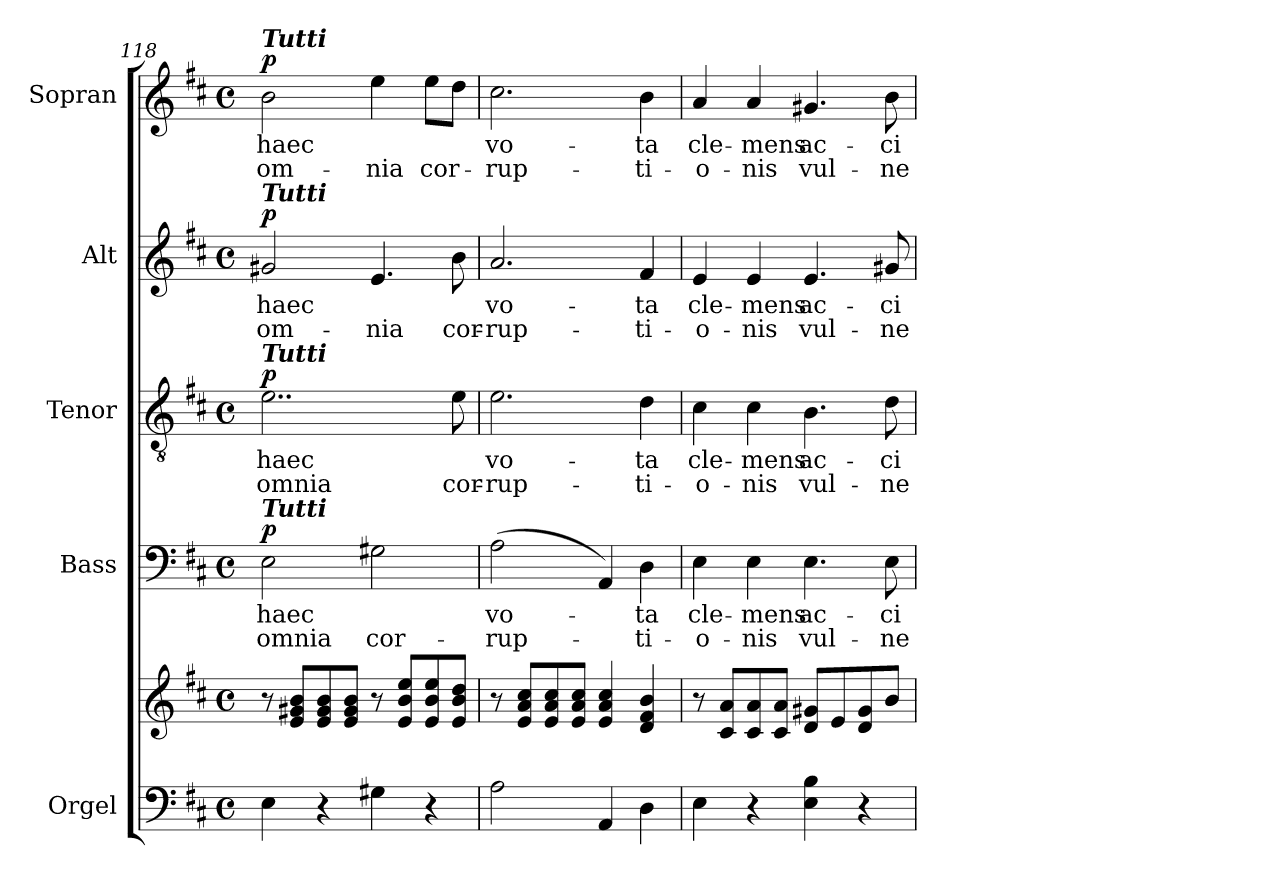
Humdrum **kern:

**kern	**kern	**kern	**text	**text	**dynam	**kern	**text	**text	**dynam	**kern	**text	**text	**dynam	**kern	**text	**text	**dynam
*part5	*part5	*part4	*part4	*part4	*part4	*part3	*part3	*part3	*part3	*part2	*part2	*part2	*part2	*part1	*part1	*part1	*part1
*staff6	*staff5	*staff4	*staff4	*staff4	*staff4	*staff3	*staff3	*staff3	*staff3	*staff2	*staff2	*staff2	*staff2	*staff1	*staff1	*staff1	*staff1
*I"Orgel	*	*I"Bass	*	*	*	*I"Tenor	*	*	*	*I"Alt	*	*	*	*I"Sopran	*	*	*
*I'Org.	*	*I'B.	*	*	*	*I'T.	*	*	*	*I'A.	*	*	*	*I'S.	*	*	*
!!LO:PB:g=z
*clefF4	*clefG2	*clefF4	*	*	*	*clefGv2	*	*	*	*clefG2	*	*	*	*clefG2	*	*	*
*k[f#c#]	*k[f#c#]	*k[f#c#]	*	*	*	*k[f#c#]	*	*	*	*k[f#c#]	*	*	*	*k[f#c#]	*	*	*
*D:	*D:	*D:	*	*	*	*D:	*	*	*	*D:	*	*	*	*D:	*	*	*
*M4/4	*M4/4	*M4/4	*	*	*	*M4/4	*	*	*	*M4/4	*	*	*	*M4/4	*	*	*
*met(c)	*met(c)	*met(c)	*	*	*	*met(c)	*	*	*	*met(c)	*	*	*	*met(c)	*	*	*
=118	=118	=118	=118	=118	=118	=118	=118	=118	=118	=118	=118	=118	=118	=118	=118	=118	=118
!	!	!	!	!	!	!	!	!	!	!	!	!	!	!LO:TX:a:Bi:t=Tutti	!	!	!
!	!	!	!	!	!	!	!	!	!	!LO:TX:a:Bi:t=Tutti	!	!	!	!	!	!	!
!	!	!	!	!	!	!LO:TX:a:Bi:t=Tutti	!	!	!	!	!	!	!	!	!	!	!
!	!	!LO:TX:a:Bi:t=Tutti	!	!	!	!	!	!	!	!	!	!	!	!	!	!	!
!	!	!	!LO:LY:b	!LO:LY:b	!LO:DY:a	!	!LO:LY:b	!LO:LY:b	!LO:DY:a	!	!LO:LY:b	!LO:LY:b	!LO:DY:a	!	!LO:LY:b	!LO:LY:b	!LO:DY:a
4E\	8r	2E\	haec	omnia	p	2..e\	haec	omnia	p	2g#X/	haec	om-	p	2b\	haec	om-	p
.	8e/ 8g#X/ 8b/L	.	.	.	.	.	.	.	.	.	.	.	.	.	.	.	.
4r	8e/ 8g#/ 8b/	.	.	.	.	.	.	.	.	.	.	.	.	.	.	.	.
.	8e/ 8g#/ 8b/J	.	.	.	.	.	.	.	.	.	.	.	.	.	.	.	.
!	!	!	!	!LO:LY:b	!	!	!	!	!	!	!	!LO:LY:b	!	!	!	!LO:LY:b	!
4G#X\	8r	2G#X\	.	cor-	.	.	.	.	.	4.e/	.	-nia	.	4ee\	.	-nia	.
.	8e/ 8b/ 8ee/L	.	.	.	.	.	.	.	.	.	.	.	.	.	.	.	.
!	!	!	!	!	!	!	!	!	!	!	!	!	!	!	!	!LO:LY:b	!
4r	8e/ 8b/ 8ee/	.	.	.	.	.	.	.	.	.	.	.	.	8ee\L	.	cor-	.
!	!	!	!	!	!	!	!	!LO:LY:b	!	!	!	!LO:LY:b	!	!	!	!	!
.	8e/ 8b/ 8dd/J	.	.	.	.	8e\	.	cor-	.	8b\	.	cor-	.	8dd\J	.	.	.
=119	=119	=119	=119	=119	=119	=119	=119	=119	=119	=119	=119	=119	=119	=119	=119	=119	=119
!	!	!	!LO:LY:b	!LO:LY:b	!	!	!LO:LY:b	!LO:LY:b	!	!	!LO:LY:b	!LO:LY:b	!	!	!LO:LY:b	!LO:LY:b	!
2A\	8r	(>2A\	vo-	-rup-	.	2.e\	vo-	-rup-	.	2.a/	vo-	-rup-	.	2.cc#\	vo-	-rup-	.
.	8e/ 8a/ 8cc#/L	.	.	.	.	.	.	.	.	.	.	.	.	.	.	.	.
.	8e/ 8a/ 8cc#/	.	.	.	.	.	.	.	.	.	.	.	.	.	.	.	.
.	8e/ 8a/ 8cc#/J	.	.	.	.	.	.	.	.	.	.	.	.	.	.	.	.
4AA/	4e/ 4a/ 4cc#/	4AA/)	.	.	.	.	.	.	.	.	.	.	.	.	.	.	.
!	!	!	!LO:LY:b	!LO:LY:b	!	!	!LO:LY:b	!LO:LY:b	!	!	!LO:LY:b	!LO:LY:b	!	!	!LO:LY:b	!LO:LY:b	!
4D\	4d/ 4f#/ 4b/	4D\	-ta	-ti-	.	4d\	-ta	-ti-	.	4f#/	-ta	-ti-	.	4b\	-ta	-ti-	.
=120	=120	=120	=120	=120	=120	=120	=120	=120	=120	=120	=120	=120	=120	=120	=120	=120	=120
!	!	!	!LO:LY:b	!LO:LY:b	!	!	!LO:LY:b	!LO:LY:b	!	!	!LO:LY:b	!LO:LY:b	!	!	!LO:LY:b	!LO:LY:b	!
4E\	8r	4E\	cle-	-o-	.	4c#\	cle-	-o-	.	4e/	cle-	-o-	.	4a/	cle-	-o-	.
.	8c#/ 8a/L	.	.	.	.	.	.	.	.	.	.	.	.	.	.	.	.
!	!	!	!LO:LY:b	!LO:LY:b	!	!	!LO:LY:b	!LO:LY:b	!	!	!LO:LY:b	!LO:LY:b	!	!	!LO:LY:b	!LO:LY:b	!
4r	8c#/ 8a/	4E\	-mens	-nis	.	4c#\	-mens	-nis	.	4e/	-mens	-nis	.	4a/	-mens	-nis	.
.	8c#/ 8a/J	.	.	.	.	.	.	.	.	.	.	.	.	.	.	.	.
!	!	!	!LO:LY:b	!LO:LY:b	!	!	!LO:LY:b	!LO:LY:b	!	!	!LO:LY:b	!LO:LY:b	!	!	!LO:LY:b	!LO:LY:b	!
4E\ 4B\	8d/ 8g#X/L	4.E\	ac-	vul-	.	4.B\	ac-	vul-	.	4.e/	ac-	vul-	.	4.g#X/	ac-	vul-	.
.	8e/	.	.	.	.	.	.	.	.	.	.	.	.	.	.	.	.
4r	8d/ 8g#/	.	.	.	.	.	.	.	.	.	.	.	.	.	.	.	.
!	!	!	!LO:LY:b	!LO:LY:b	!	!	!LO:LY:b	!LO:LY:b	!	!	!LO:LY:b	!LO:LY:b	!	!	!LO:LY:b	!LO:LY:b	!
.	8b/J	8E\	-ci-	-ne-	.	8d\	-ci-	-ne-	.	8g#X/	-ci-	-ne-	.	8b\	-ci-	-ne-	.
=	=	=	=	=	=	=	=	=	=	=	=	=	=	=	=	=	=
*-	*-	*-	*-	*-	*-	*-	*-	*-	*-	*-	*-	*-	*-	*-	*-	*-	*-
